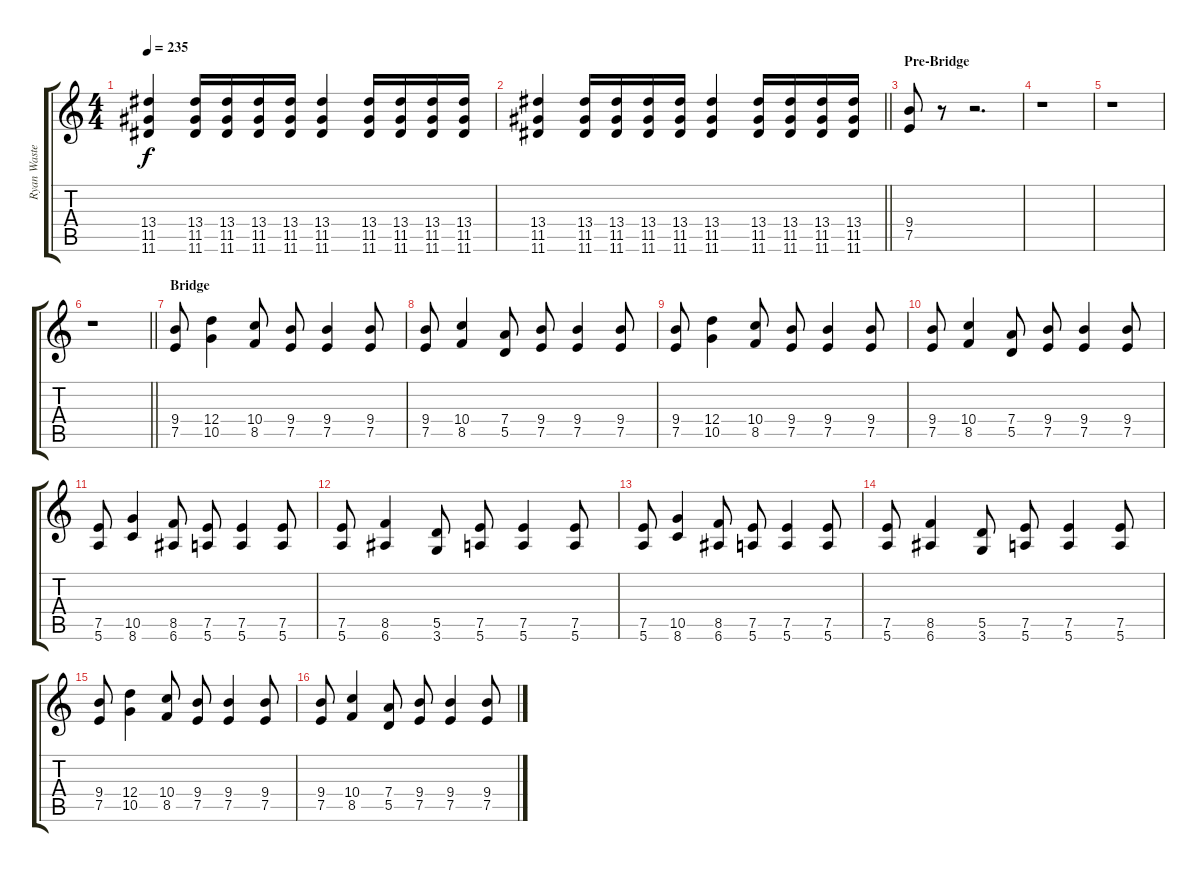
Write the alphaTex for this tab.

\track ("Ryan Waste (Right)" "Ryan Waste") {instrument distortionguitar}
\staff {score tabs}
\tuning (E4 B3 G3 D3 A2 E2) {hide}
\ts (4 4)
\tempo 235
\clef g2
\ks c
(13.4 11.5 11.6).4{dy f} (13.4 11.5 11.6).16 (13.4 11.5 11.6).16 (13.4 11.5 11.6).16 (13.4 11.5 11.6).16 (13.4 11.5 11.6).4 (13.4 11.5 11.6).16 (13.4 11.5 11.6).16 (13.4 11.5 11.6).16 (13.4 11.5 11.6).16 |
\barLineRight lightlight
(13.4 11.5 11.6).4 (13.4 11.5 11.6).16 (13.4 11.5 11.6).16 (13.4 11.5 11.6).16 (13.4 11.5 11.6).16 (13.4 11.5 11.6).4 (13.4 11.5 11.6).16 (13.4 11.5 11.6).16 (13.4 11.5 11.6).16 (13.4 11.5 11.6).16 |
\section ("" "Pre-Bridge")
(9.4 7.5).8 r.8 r.2{d} |
r.1 |
r.1 |
\barLineRight lightlight
r.1 |
\section ("" "Bridge")
(9.4 7.5).8 (12.4 10.5).4 (10.4 8.5).8 (9.4 7.5).8 (9.4 7.5).4 (9.4 7.5).8 |
(9.4 7.5).8 (10.4 8.5).4 (7.4 5.5).8 (9.4 7.5).8 (9.4 7.5).4 (9.4 7.5).8 |
(9.4 7.5).8 (12.4 10.5).4 (10.4 8.5).8 (9.4 7.5).8 (9.4 7.5).4 (9.4 7.5).8 |
(9.4 7.5).8 (10.4 8.5).4 (7.4 5.5).8 (9.4 7.5).8 (9.4 7.5).4 (9.4 7.5).8 |
(7.5 5.6).8 (10.5 8.6).4 (8.5 6.6).8 (7.5 5.6).8 (7.5 5.6).4 (7.5 5.6).8 |
(7.5 5.6).8 (8.5 6.6).4 (5.5 3.6).8 (7.5 5.6).8 (7.5 5.6).4 (7.5 5.6).8 |
(7.5 5.6).8 (10.5 8.6).4 (8.5 6.6).8 (7.5 5.6).8 (7.5 5.6).4 (7.5 5.6).8 |
(7.5 5.6).8 (8.5 6.6).4 (5.5 3.6).8 (7.5 5.6).8 (7.5 5.6).4 (7.5 5.6).8 |
(9.4 7.5).8 (12.4 10.5).4 (10.4 8.5).8 (9.4 7.5).8 (9.4 7.5).4 (9.4 7.5).8 |
(9.4 7.5).8 (10.4 8.5).4 (7.4 5.5).8 (9.4 7.5).8 (9.4 7.5).4 (9.4 7.5).8
